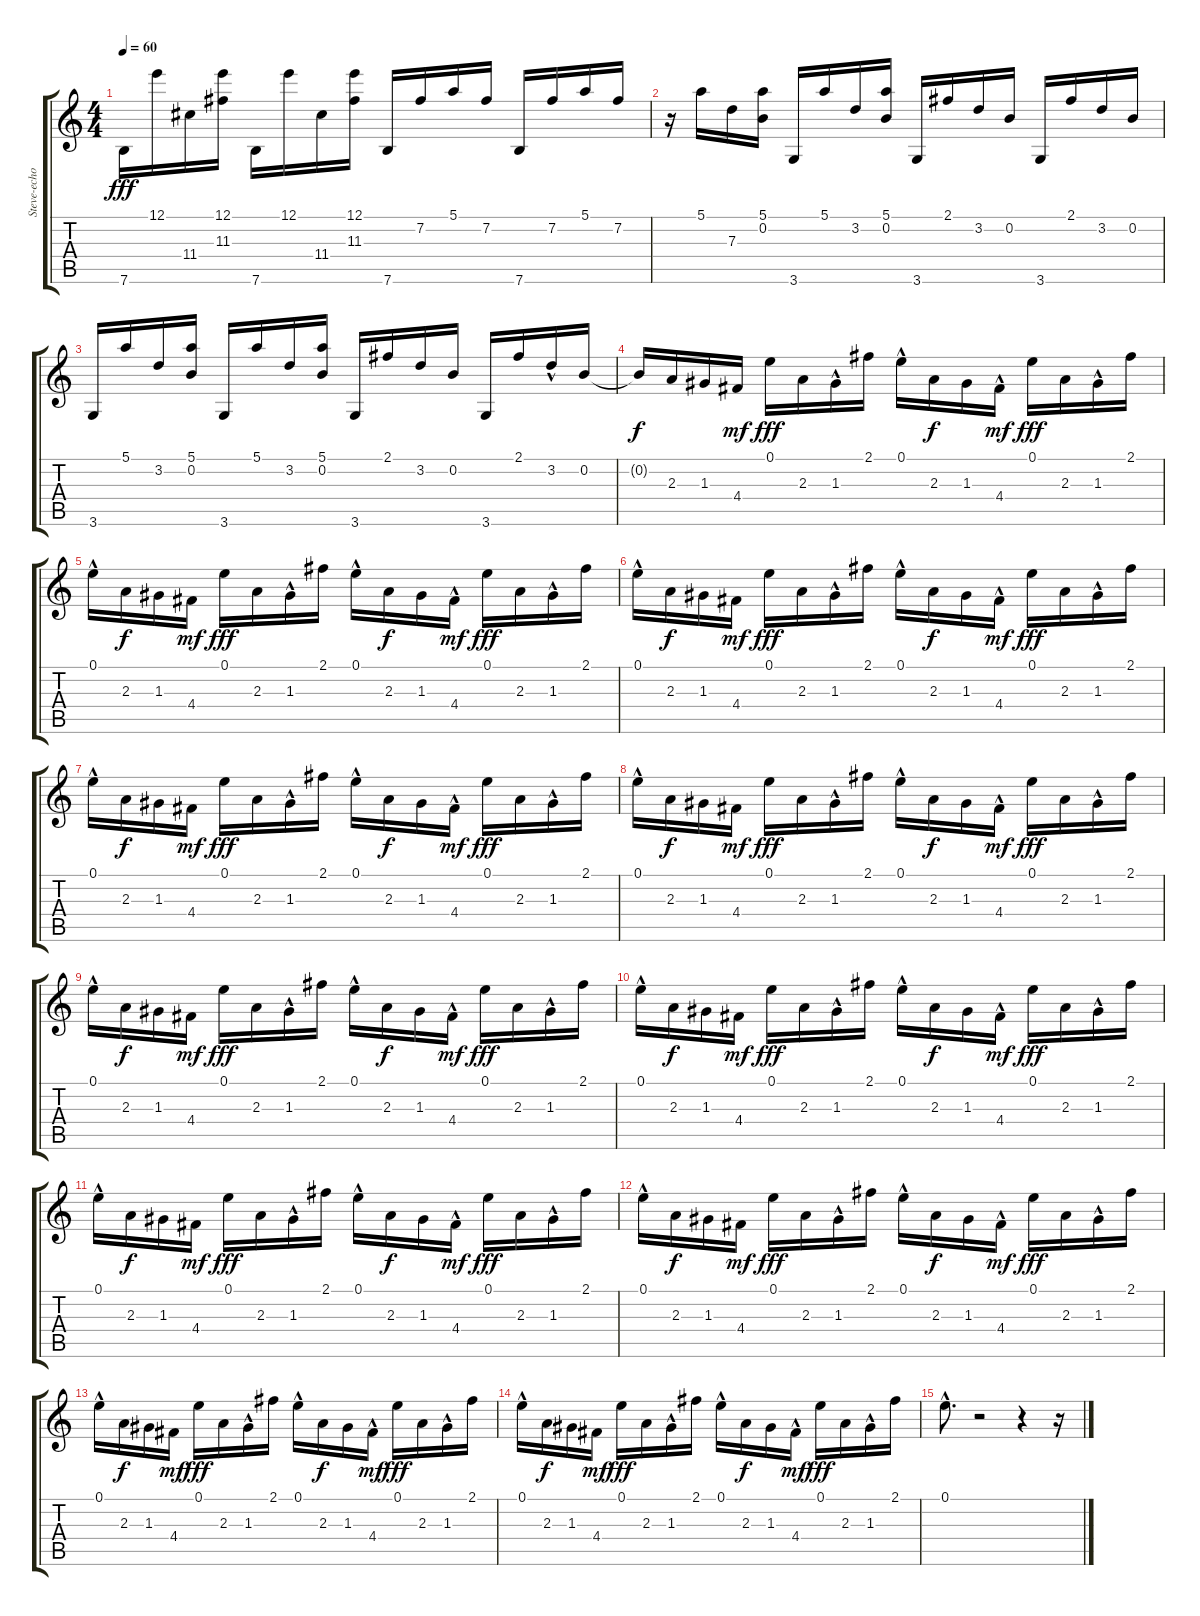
\track ("Steve-echo" "Steve-echo") {instrument electricbasspick}
\staff {score tabs}
\tuning (E4 B3 G3 D3 A2 E2) {hide}
\ts (4 4)
\tempo 60
\clef g2
\ks c
7.6.16{dy fff} 12.1.16 11.4.16 (12.1 11.3).16 7.6.16 12.1.16 11.4.16 (12.1 11.3).16 7.6.16 7.2.16 5.1.16 7.2.16 7.6.16 7.2.16 5.1.16 7.2.16 |
r.16 5.1.16 7.3.16 (5.1 0.2).16 3.6.16 5.1.16 3.2.16 (5.1 0.2).16 3.6.16 2.1.16 3.2.16 0.2.16 3.6.16 2.1.16 3.2.16 0.2.16 |
3.6.16 5.1.16 3.2.16 (5.1 0.2).16 3.6.16 5.1.16 3.2.16 (5.1 0.2).16 3.6.16 2.1.16 3.2.16 0.2.16 3.6.16 2.1.16 3.2{hac}.16 0.2.16 |
0.2{t}.16{dy f} 2.3.16 1.3.16 4.4.16{dy mf} 0.1.16{dy fff} 2.3.16 1.3{hac}.16 2.1.16 0.1{hac}.16 2.3.16{dy f} 1.3.16 4.4{hac}.16{dy mf} 0.1.16{dy fff} 2.3.16 1.3{hac}.16 2.1.16 |
0.1{hac}.16 2.3.16{dy f} 1.3.16 4.4.16{dy mf} 0.1.16{dy fff} 2.3.16 1.3{hac}.16 2.1.16 0.1{hac}.16 2.3.16{dy f} 1.3.16 4.4{hac}.16{dy mf} 0.1.16{dy fff} 2.3.16 1.3{hac}.16 2.1.16 |
0.1{hac}.16 2.3.16{dy f} 1.3.16 4.4.16{dy mf} 0.1.16{dy fff} 2.3.16 1.3{hac}.16 2.1.16 0.1{hac}.16 2.3.16{dy f} 1.3.16 4.4{hac}.16{dy mf} 0.1.16{dy fff} 2.3.16 1.3{hac}.16 2.1.16 |
0.1{hac}.16 2.3.16{dy f volume 8} 1.3.16{volume 8} 4.4.16{dy mf} 0.1.16{dy fff volume 8} 2.3.16 1.3{hac}.16{volume 8} 2.1.16 0.1{hac}.16{volume 8} 2.3.16{dy f} 1.3.16{volume 8} 4.4{hac}.16{dy mf} 0.1.16{dy fff volume 7} 2.3.16 1.3{hac}.16{volume 7} 2.1.16 |
0.1{hac}.16{volume 7} 2.3.16{dy f} 1.3.16{volume 7} 4.4.16{dy mf} 0.1.16{dy fff volume 7} 2.3.16 1.3{hac}.16{volume 7} 2.1.16 0.1{hac}.16{volume 7} 2.3.16{dy f} 1.3.16{volume 6} 4.4{hac}.16{dy mf} 0.1.16{dy fff volume 6} 2.3.16 1.3{hac}.16{volume 6} 2.1.16 |
0.1{hac}.16{volume 6} 2.3.16{dy f} 1.3.16{volume 6} 4.4.16{dy mf} 0.1.16{dy fff volume 6} 2.3.16 1.3{hac}.16{volume 6} 2.1.16 0.1{hac}.16{volume 6} 2.3.16{dy f} 1.3.16{volume 6} 4.4{hac}.16{dy mf} 0.1.16{dy fff volume 5} 2.3.16 1.3{hac}.16{volume 5} 2.1.16 |
0.1{hac}.16{volume 5} 2.3.16{dy f} 1.3.16{volume 5} 4.4.16{dy mf} 0.1.16{dy fff volume 5} 2.3.16 1.3{hac}.16{volume 5} 2.1.16 0.1{hac}.16{volume 5} 2.3.16{dy f} 1.3.16{volume 4} 4.4{hac}.16{dy mf} 0.1.16{dy fff volume 4} 2.3.16 1.3{hac}.16{volume 4} 2.1.16{volume 4} |
0.1{hac}.16 2.3.16{dy f volume 4} 1.3.16 4.4.16{dy mf volume 4} 0.1.16{dy fff} 2.3.16{volume 4} 1.3{hac}.16 2.1.16{volume 4} 0.1{hac}.16 2.3.16{dy f volume 4} 1.3.16 4.4{hac}.16{dy mf volume 3} 0.1.16{dy fff} 2.3.16{volume 3} 1.3{hac}.16 2.1.16{volume 3} |
0.1{hac}.16 2.3.16{dy f volume 3} 1.3.16 4.4.16{dy mf volume 3} 0.1.16{dy fff} 2.3.16{volume 3} 1.3{hac}.16 2.1.16{volume 3} 0.1{hac}.16 2.3.16{dy f volume 2} 1.3.16 4.4{hac}.16{dy mf volume 2} 0.1.16{dy fff} 2.3.16{volume 2} 1.3{hac}.16 2.1.16{volume 2} |
0.1{hac}.16 2.3.16{dy f volume 2} 1.3.16 4.4.16{dy mf volume 2} 0.1.16{dy fff} 2.3.16{volume 2} 1.3{hac}.16 2.1.16{volume 2} 0.1{hac}.16 2.3.16{dy f volume 2} 1.3.16 4.4{hac}.16{dy mf volume 1} 0.1.16{dy fff} 2.3.16{volume 1} 1.3{hac}.16 2.1.16{volume 1} |
0.1{hac}.16 2.3.16{dy f volume 1} 1.3.16 4.4.16{dy mf volume 1} 0.1.16{dy fff} 2.3.16{volume 1} 1.3{hac}.16 2.1.16{volume 1} 0.1{hac}.16 2.3.16{dy f volume 0} 1.3.16 4.4{hac}.16{dy mf volume 0} 0.1.16{dy fff} 2.3.16{volume 0} 1.3{hac}.16{volume 0} 2.1.16 |
0.1{hac}.8{d volume 0} r.2 r.4 r.16
